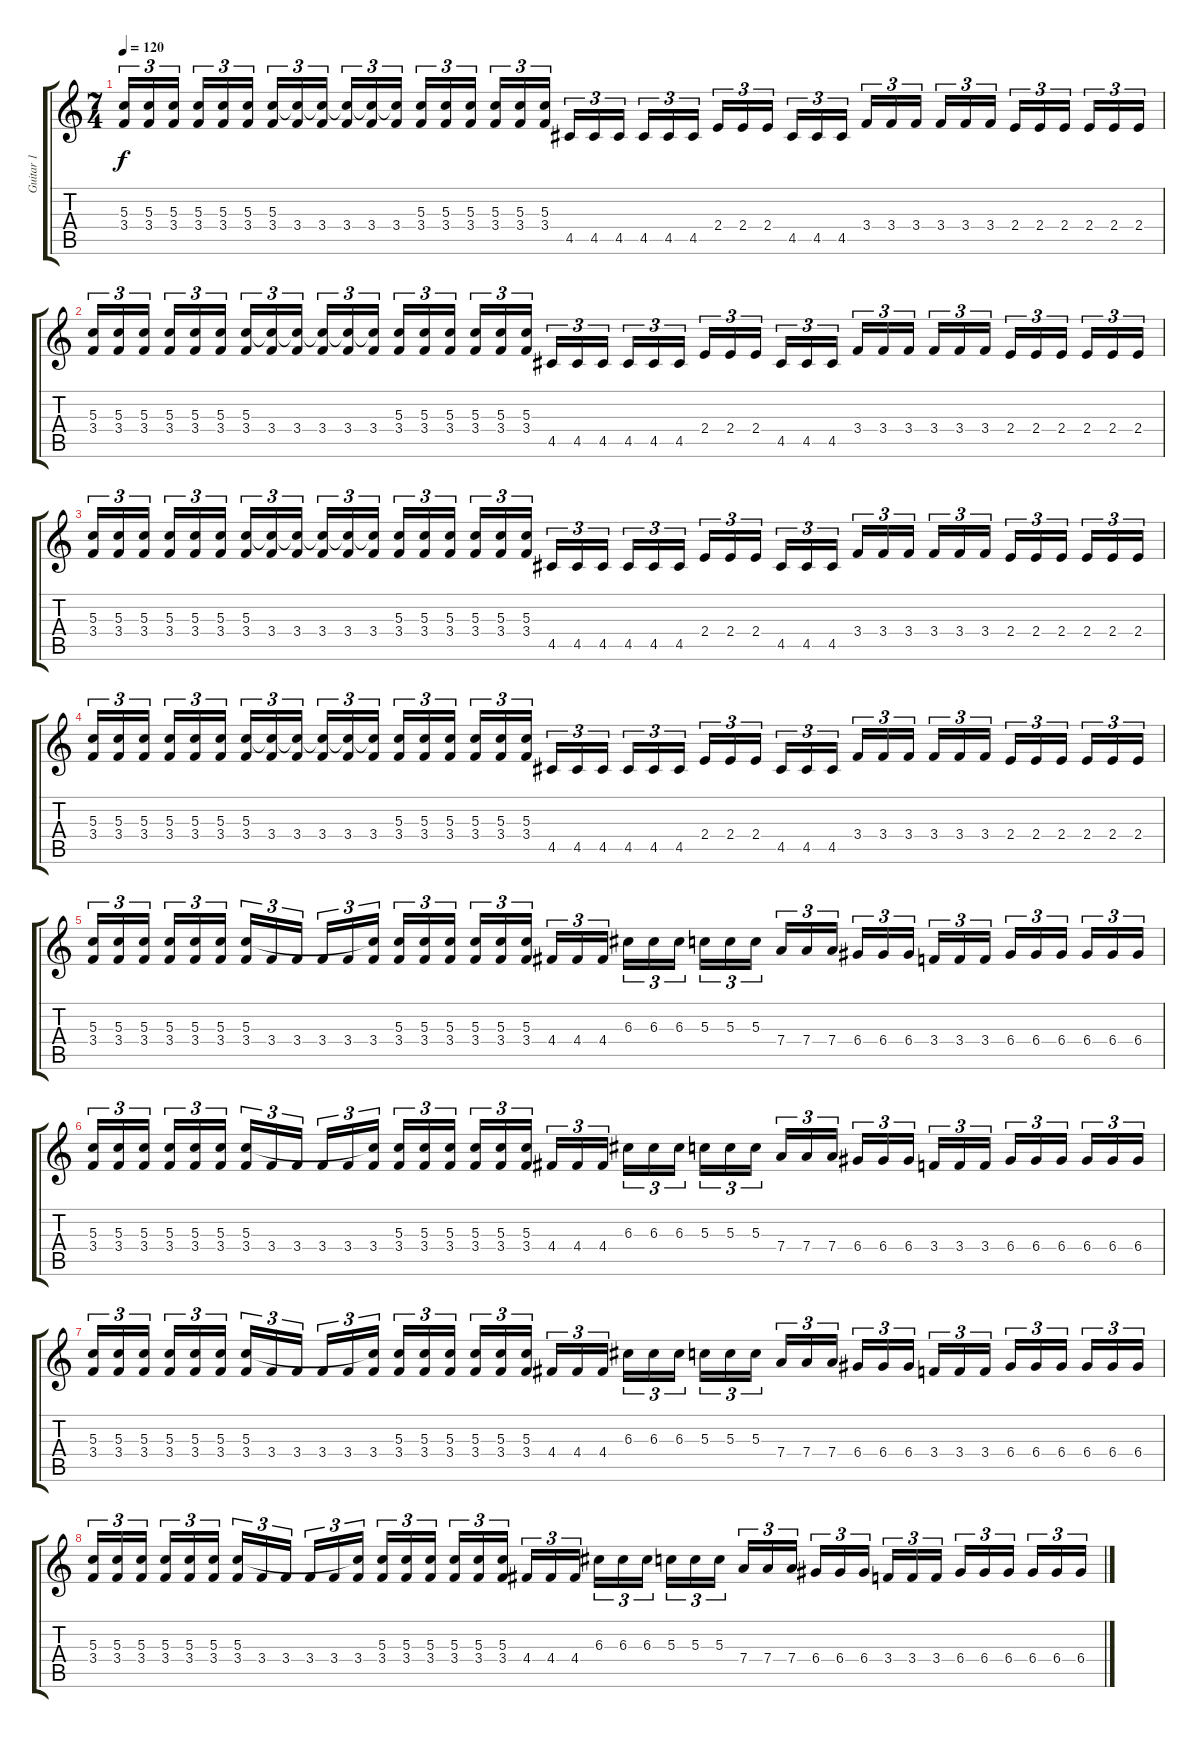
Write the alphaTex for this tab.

\track ("Guitar 1" "Guitar 1") {instrument distortionguitar}
\staff {score tabs}
\tuning (E4 B3 G3 D3 A2 E2) {hide}
\ts (7 4)
\tempo 120
\clef g2
\ks c
(5.3 3.4).16{tu (3 2) dy f} (5.3 3.4).16{tu (3 2)} (5.3 3.4).16{tu (3 2)} (5.3 3.4).16{tu (3 2)} (5.3 3.4).16{tu (3 2)} (5.3 3.4).16{tu (3 2)} (5.3 3.4).16{tu (3 2)} (5.3{t} 3.4).16{tu (3 2)} (5.3{t} 3.4).16{tu (3 2)} (5.3{t} 3.4).16{tu (3 2)} (5.3{t} 3.4).16{tu (3 2)} (5.3{t} 3.4).16{tu (3 2)} (5.3 3.4).16{tu (3 2)} (5.3 3.4).16{tu (3 2)} (5.3 3.4).16{tu (3 2)} (5.3 3.4).16{tu (3 2)} (5.3 3.4).16{tu (3 2)} (5.3 3.4).16{tu (3 2)} 4.5.16{tu (3 2)} 4.5.16{tu (3 2)} 4.5.16{tu (3 2)} 4.5.16{tu (3 2)} 4.5.16{tu (3 2)} 4.5.16{tu (3 2)} 2.4.16{tu (3 2)} 2.4.16{tu (3 2)} 2.4.16{tu (3 2)} 4.5.16{tu (3 2)} 4.5.16{tu (3 2)} 4.5.16{tu (3 2)} 3.4.16{tu (3 2)} 3.4.16{tu (3 2)} 3.4.16{tu (3 2)} 3.4.16{tu (3 2)} 3.4.16{tu (3 2)} 3.4.16{tu (3 2)} 2.4.16{tu (3 2)} 2.4.16{tu (3 2)} 2.4.16{tu (3 2)} 2.4.16{tu (3 2)} 2.4.16{tu (3 2)} 2.4.16{tu (3 2)} |
(5.3 3.4).16{tu (3 2)} (5.3 3.4).16{tu (3 2)} (5.3 3.4).16{tu (3 2)} (5.3 3.4).16{tu (3 2)} (5.3 3.4).16{tu (3 2)} (5.3 3.4).16{tu (3 2)} (5.3 3.4).16{tu (3 2)} (5.3{t} 3.4).16{tu (3 2)} (5.3{t} 3.4).16{tu (3 2)} (5.3{t} 3.4).16{tu (3 2)} (5.3{t} 3.4).16{tu (3 2)} (5.3{t} 3.4).16{tu (3 2)} (5.3 3.4).16{tu (3 2)} (5.3 3.4).16{tu (3 2)} (5.3 3.4).16{tu (3 2)} (5.3 3.4).16{tu (3 2)} (5.3 3.4).16{tu (3 2)} (5.3 3.4).16{tu (3 2)} 4.5.16{tu (3 2)} 4.5.16{tu (3 2)} 4.5.16{tu (3 2)} 4.5.16{tu (3 2)} 4.5.16{tu (3 2)} 4.5.16{tu (3 2)} 2.4.16{tu (3 2)} 2.4.16{tu (3 2)} 2.4.16{tu (3 2)} 4.5.16{tu (3 2)} 4.5.16{tu (3 2)} 4.5.16{tu (3 2)} 3.4.16{tu (3 2)} 3.4.16{tu (3 2)} 3.4.16{tu (3 2)} 3.4.16{tu (3 2)} 3.4.16{tu (3 2)} 3.4.16{tu (3 2)} 2.4.16{tu (3 2)} 2.4.16{tu (3 2)} 2.4.16{tu (3 2)} 2.4.16{tu (3 2)} 2.4.16{tu (3 2)} 2.4.16{tu (3 2)} |
(5.3 3.4).16{tu (3 2)} (5.3 3.4).16{tu (3 2)} (5.3 3.4).16{tu (3 2)} (5.3 3.4).16{tu (3 2)} (5.3 3.4).16{tu (3 2)} (5.3 3.4).16{tu (3 2)} (5.3 3.4).16{tu (3 2)} (5.3{t} 3.4).16{tu (3 2)} (5.3{t} 3.4).16{tu (3 2)} (5.3{t} 3.4).16{tu (3 2)} (5.3{t} 3.4).16{tu (3 2)} (5.3{t} 3.4).16{tu (3 2)} (5.3 3.4).16{tu (3 2)} (5.3 3.4).16{tu (3 2)} (5.3 3.4).16{tu (3 2)} (5.3 3.4).16{tu (3 2)} (5.3 3.4).16{tu (3 2)} (5.3 3.4).16{tu (3 2)} 4.5.16{tu (3 2)} 4.5.16{tu (3 2)} 4.5.16{tu (3 2)} 4.5.16{tu (3 2)} 4.5.16{tu (3 2)} 4.5.16{tu (3 2)} 2.4.16{tu (3 2)} 2.4.16{tu (3 2)} 2.4.16{tu (3 2)} 4.5.16{tu (3 2)} 4.5.16{tu (3 2)} 4.5.16{tu (3 2)} 3.4.16{tu (3 2)} 3.4.16{tu (3 2)} 3.4.16{tu (3 2)} 3.4.16{tu (3 2)} 3.4.16{tu (3 2)} 3.4.16{tu (3 2)} 2.4.16{tu (3 2)} 2.4.16{tu (3 2)} 2.4.16{tu (3 2)} 2.4.16{tu (3 2)} 2.4.16{tu (3 2)} 2.4.16{tu (3 2)} |
(5.3 3.4).16{tu (3 2)} (5.3 3.4).16{tu (3 2)} (5.3 3.4).16{tu (3 2)} (5.3 3.4).16{tu (3 2)} (5.3 3.4).16{tu (3 2)} (5.3 3.4).16{tu (3 2)} (5.3 3.4).16{tu (3 2)} (5.3{t} 3.4).16{tu (3 2)} (5.3{t} 3.4).16{tu (3 2)} (5.3{t} 3.4).16{tu (3 2)} (5.3{t} 3.4).16{tu (3 2)} (5.3{t} 3.4).16{tu (3 2)} (5.3 3.4).16{tu (3 2)} (5.3 3.4).16{tu (3 2)} (5.3 3.4).16{tu (3 2)} (5.3 3.4).16{tu (3 2)} (5.3 3.4).16{tu (3 2)} (5.3 3.4).16{tu (3 2)} 4.5.16{tu (3 2)} 4.5.16{tu (3 2)} 4.5.16{tu (3 2)} 4.5.16{tu (3 2)} 4.5.16{tu (3 2)} 4.5.16{tu (3 2)} 2.4.16{tu (3 2)} 2.4.16{tu (3 2)} 2.4.16{tu (3 2)} 4.5.16{tu (3 2)} 4.5.16{tu (3 2)} 4.5.16{tu (3 2)} 3.4.16{tu (3 2)} 3.4.16{tu (3 2)} 3.4.16{tu (3 2)} 3.4.16{tu (3 2)} 3.4.16{tu (3 2)} 3.4.16{tu (3 2)} 2.4.16{tu (3 2)} 2.4.16{tu (3 2)} 2.4.16{tu (3 2)} 2.4.16{tu (3 2)} 2.4.16{tu (3 2)} 2.4.16{tu (3 2)} |
(5.3 3.4).16{tu (3 2)} (5.3 3.4).16{tu (3 2)} (5.3 3.4).16{tu (3 2)} (5.3 3.4).16{tu (3 2)} (5.3 3.4).16{tu (3 2)} (5.3 3.4).16{tu (3 2)} (5.3 3.4).16{tu (3 2)} 3.4.16{tu (3 2)} 3.4.16{tu (3 2)} 3.4.16{tu (3 2)} 3.4.16{tu (3 2)} (5.3{t} 3.4).16{tu (3 2)} (5.3 3.4).16{tu (3 2)} (5.3 3.4).16{tu (3 2)} (5.3 3.4).16{tu (3 2)} (5.3 3.4).16{tu (3 2)} (5.3 3.4).16{tu (3 2)} (5.3 3.4).16{tu (3 2)} 4.4.16{tu (3 2)} 4.4.16{tu (3 2)} 4.4.16{tu (3 2)} 6.3.16{tu (3 2)} 6.3.16{tu (3 2)} 6.3.16{tu (3 2)} 5.3.16{tu (3 2)} 5.3.16{tu (3 2)} 5.3.16{tu (3 2)} 7.4.16{tu (3 2)} 7.4.16{tu (3 2)} 7.4.16{tu (3 2)} 6.4.16{tu (3 2)} 6.4.16{tu (3 2)} 6.4.16{tu (3 2)} 3.4.16{tu (3 2)} 3.4.16{tu (3 2)} 3.4.16{tu (3 2)} 6.4.16{tu (3 2)} 6.4.16{tu (3 2)} 6.4.16{tu (3 2)} 6.4.16{tu (3 2)} 6.4.16{tu (3 2)} 6.4.16{tu (3 2)} |
(5.3 3.4).16{tu (3 2)} (5.3 3.4).16{tu (3 2)} (5.3 3.4).16{tu (3 2)} (5.3 3.4).16{tu (3 2)} (5.3 3.4).16{tu (3 2)} (5.3 3.4).16{tu (3 2)} (5.3 3.4).16{tu (3 2)} 3.4.16{tu (3 2)} 3.4.16{tu (3 2)} 3.4.16{tu (3 2)} 3.4.16{tu (3 2)} (5.3{t} 3.4).16{tu (3 2)} (5.3 3.4).16{tu (3 2)} (5.3 3.4).16{tu (3 2)} (5.3 3.4).16{tu (3 2)} (5.3 3.4).16{tu (3 2)} (5.3 3.4).16{tu (3 2)} (5.3 3.4).16{tu (3 2)} 4.4.16{tu (3 2)} 4.4.16{tu (3 2)} 4.4.16{tu (3 2)} 6.3.16{tu (3 2)} 6.3.16{tu (3 2)} 6.3.16{tu (3 2)} 5.3.16{tu (3 2)} 5.3.16{tu (3 2)} 5.3.16{tu (3 2)} 7.4.16{tu (3 2)} 7.4.16{tu (3 2)} 7.4.16{tu (3 2)} 6.4.16{tu (3 2)} 6.4.16{tu (3 2)} 6.4.16{tu (3 2)} 3.4.16{tu (3 2)} 3.4.16{tu (3 2)} 3.4.16{tu (3 2)} 6.4.16{tu (3 2)} 6.4.16{tu (3 2)} 6.4.16{tu (3 2)} 6.4.16{tu (3 2)} 6.4.16{tu (3 2)} 6.4.16{tu (3 2)} |
(5.3 3.4).16{tu (3 2)} (5.3 3.4).16{tu (3 2)} (5.3 3.4).16{tu (3 2)} (5.3 3.4).16{tu (3 2)} (5.3 3.4).16{tu (3 2)} (5.3 3.4).16{tu (3 2)} (5.3 3.4).16{tu (3 2)} 3.4.16{tu (3 2)} 3.4.16{tu (3 2)} 3.4.16{tu (3 2)} 3.4.16{tu (3 2)} (5.3{t} 3.4).16{tu (3 2)} (5.3 3.4).16{tu (3 2)} (5.3 3.4).16{tu (3 2)} (5.3 3.4).16{tu (3 2)} (5.3 3.4).16{tu (3 2)} (5.3 3.4).16{tu (3 2)} (5.3 3.4).16{tu (3 2)} 4.4.16{tu (3 2)} 4.4.16{tu (3 2)} 4.4.16{tu (3 2)} 6.3.16{tu (3 2)} 6.3.16{tu (3 2)} 6.3.16{tu (3 2)} 5.3.16{tu (3 2)} 5.3.16{tu (3 2)} 5.3.16{tu (3 2)} 7.4.16{tu (3 2)} 7.4.16{tu (3 2)} 7.4.16{tu (3 2)} 6.4.16{tu (3 2)} 6.4.16{tu (3 2)} 6.4.16{tu (3 2)} 3.4.16{tu (3 2)} 3.4.16{tu (3 2)} 3.4.16{tu (3 2)} 6.4.16{tu (3 2)} 6.4.16{tu (3 2)} 6.4.16{tu (3 2)} 6.4.16{tu (3 2)} 6.4.16{tu (3 2)} 6.4.16{tu (3 2)} |
(5.3 3.4).16{tu (3 2)} (5.3 3.4).16{tu (3 2)} (5.3 3.4).16{tu (3 2)} (5.3 3.4).16{tu (3 2)} (5.3 3.4).16{tu (3 2)} (5.3 3.4).16{tu (3 2)} (5.3 3.4).16{tu (3 2)} 3.4.16{tu (3 2)} 3.4.16{tu (3 2)} 3.4.16{tu (3 2)} 3.4.16{tu (3 2)} (5.3{t} 3.4).16{tu (3 2)} (5.3 3.4).16{tu (3 2)} (5.3 3.4).16{tu (3 2)} (5.3 3.4).16{tu (3 2)} (5.3 3.4).16{tu (3 2)} (5.3 3.4).16{tu (3 2)} (5.3 3.4).16{tu (3 2)} 4.4.16{tu (3 2)} 4.4.16{tu (3 2)} 4.4.16{tu (3 2)} 6.3.16{tu (3 2)} 6.3.16{tu (3 2)} 6.3.16{tu (3 2)} 5.3.16{tu (3 2)} 5.3.16{tu (3 2)} 5.3.16{tu (3 2)} 7.4.16{tu (3 2)} 7.4.16{tu (3 2)} 7.4.16{tu (3 2)} 6.4.16{tu (3 2)} 6.4.16{tu (3 2)} 6.4.16{tu (3 2)} 3.4.16{tu (3 2)} 3.4.16{tu (3 2)} 3.4.16{tu (3 2)} 6.4.16{tu (3 2)} 6.4.16{tu (3 2)} 6.4.16{tu (3 2)} 6.4.16{tu (3 2)} 6.4.16{tu (3 2)} 6.4.16{tu (3 2)}
